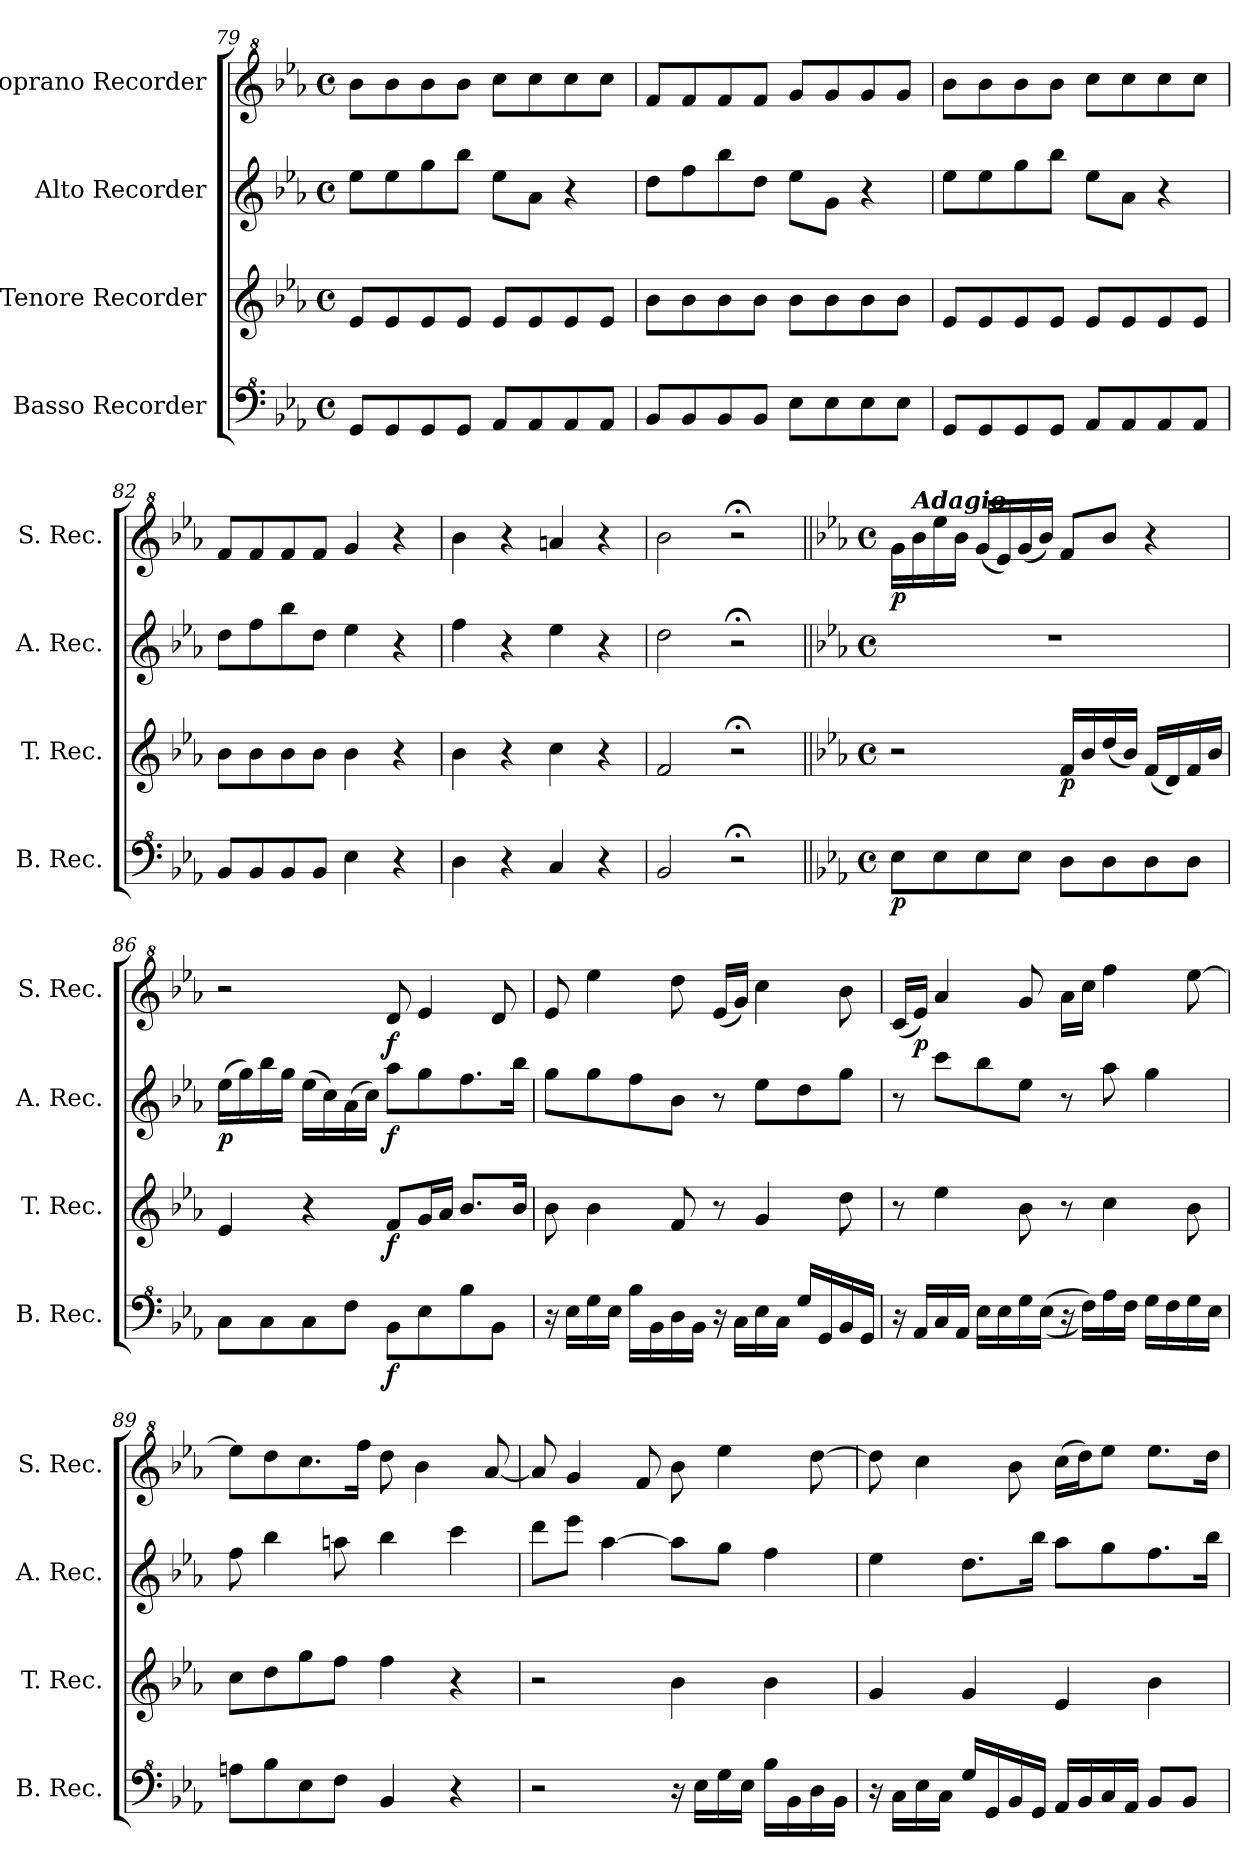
**kern	**dynam	**kern	**dynam	**kern	**dynam	**kern	**dynam
*part4	*part4	*part3	*part3	*part2	*part2	*part1	*part1
*staff4	*staff4	*staff3	*staff3	*staff2	*staff2	*staff1	*staff1
*I"Basso Recorder	*	*I"Tenore Recorder	*	*I"Alto Recorder	*	*I"Soprano Recorder	*
*I'B. Rec.	*	*I'T. Rec.	*	*I'A. Rec.	*	*I'S. Rec.	*
*clefF^4	*	*clefG2	*	*clefG2	*	*clefG^2	*
*k[b-e-a-]	*	*k[b-e-a-]	*	*k[b-e-a-]	*	*k[b-e-a-]	*
*M4/4	*	*M4/4	*	*M4/4	*	*M4/4	*
*met(c)	*	*met(c)	*	*met(c)	*	*met(c)	*
=79	=79	=79	=79	=79	=79	=79	=79
8G/L	.	8e-/L	.	8ee-\L	.	8bb-\L	.
8G/	.	8e-/	.	8ee-\	.	8bb-\	.
8G/	.	8e-/	.	8gg\	.	8bb-\	.
8G/J	.	8e-/J	.	8bb-\J	.	8bb-\J	.
8A-/L	.	8e-/L	.	8ee-\L	.	8ccc\L	.
8A-/	.	8e-/	.	8a-\J	.	8ccc\	.
8A-/	.	8e-/	.	4r	.	8ccc\	.
8A-/J	.	8e-/J	.	.	.	8ccc\J	.
=80	=80	=80	=80	=80	=80	=80	=80
8B-/L	.	8b-\L	.	8dd\L	.	8ff/L	.
8B-/	.	8b-\	.	8ff\	.	8ff/	.
8B-/	.	8b-\	.	8bb-\	.	8ff/	.
8B-/J	.	8b-\J	.	8dd\J	.	8ff/J	.
8e-\L	.	8b-\L	.	8ee-\L	.	8gg/L	.
8e-\	.	8b-\	.	8g\J	.	8gg/	.
8e-\	.	8b-\	.	4r	.	8gg/	.
8e-\J	.	8b-\J	.	.	.	8gg/J	.
=81	=81	=81	=81	=81	=81	=81	=81
8G/L	.	8e-/L	.	8ee-\L	.	8bb-\L	.
8G/	.	8e-/	.	8ee-\	.	8bb-\	.
8G/	.	8e-/	.	8gg\	.	8bb-\	.
8G/J	.	8e-/J	.	8bb-\J	.	8bb-\J	.
8A-/L	.	8e-/L	.	8ee-\L	.	8ccc\L	.
8A-/	.	8e-/	.	8a-\J	.	8ccc\	.
8A-/	.	8e-/	.	4r	.	8ccc\	.
8A-/J	.	8e-/J	.	.	.	8ccc\J	.
=82	=82	=82	=82	=82	=82	=82	=82
8B-/L	.	8b-\L	.	8dd\L	.	8ff/L	.
8B-/	.	8b-\	.	8ff\	.	8ff/	.
8B-/	.	8b-\	.	8bb-\	.	8ff/	.
8B-/J	.	8b-\J	.	8dd\J	.	8ff/J	.
4e-\	.	4b-\	.	4ee-\	.	4gg/	.
4r	.	4r	.	4r	.	4r	.
=83	=83	=83	=83	=83	=83	=83	=83
4d\	.	4b-\	.	4ff\	.	4bb-\	.
4r	.	4r	.	4r	.	4r	.
4c/	.	4cc\	.	4ee-\	.	4aan/	.
4r	.	4r	.	4r	.	4r	.
=84	=84	=84	=84	=84	=84	=84	=84
2B-/	.	2f/	.	2dd\	.	2bb-\	.
2r;<	.	2r;<	.	2r;<	.	2r;<	.
!!LO:LB:g=z
=85||	=85||	=85||	=85||	=85||	=85||	=85||	=85||
*k[b-e-a-]	*	*k[b-e-a-]	*	*k[b-e-a-]	*	*k[b-e-a-]	*
*M4/4	*	*M4/4	*	*M4/4	*	*M4/4	*
*met(c)	*	*met(c)	*	*met(c)	*	*met(c)	*
*	*	*	*	*	*	*MM60	*
!	!LO:DY:b	!	!	!	!	!	!LO:DY:b
8e-\L	p	2r	.	1r	.	16gg\LL	p
!	!	!	!	!	!	!LO:TX:a:Bi:t=Adagio	!
.	.	.	.	.	.	16bb-\	.
8e-\	.	.	.	.	.	16eee-\	.
.	.	.	.	.	.	16bb-\JJ	.
8e-\	.	.	.	.	.	(16gg/LL	.
.	.	.	.	.	.	16ee-/)	.
8e-\J	.	.	.	.	.	(16gg/	.
.	.	.	.	.	.	16bb-/JJ)	.
!	!	!	!LO:DY:b	!	!	!	!
8d\L	.	16f/LL	p	.	.	8ff/L	.
.	.	16b-/	.	.	.	.	.
8d\	.	(16dd/	.	.	.	8bb-/J	.
.	.	16b-/JJ)	.	.	.	.	.
8d\	.	(16f/LL	.	.	.	4r	.
.	.	16d/)	.	.	.	.	.
8d\J	.	16f/	.	.	.	.	.
.	.	16b-/JJ	.	.	.	.	.
=86	=86	=86	=86	=86	=86	=86	=86
!	!	!	!	!	!LO:DY:b	!	!
8c\L	.	4e-/	.	(16ee-\LL	p	2r	.
.	.	.	.	16gg\)	.	.	.
8c\	.	.	.	16bb-\	.	.	.
.	.	.	.	16gg\JJ	.	.	.
8c\	.	4r	.	(16ee-\LL	.	.	.
.	.	.	.	16cc\)	.	.	.
8f\J	.	.	.	(16a-\	.	.	.
.	.	.	.	16cc\JJ)	.	.	.
!	!LO:DY:b	!	!LO:DY:b	!	!LO:DY:b	!	!LO:DY:b
8B-\L	f	8f/L	f	8aa-\L	f	8dd/	f
8e-\	.	16g/L	.	8gg\	.	4ee-/	.
.	.	16a-/JJ	.	.	.	.	.
8b-\	.	8.b-/L	.	8.ff\	.	.	.
8B-\J	.	.	.	.	.	8dd/	.
.	.	16b-/Jk	.	16bb-\Jk	.	.	.
=87	=87	=87	=87	=87	=87	=87	=87
16r	.	8b-\	.	8gg\L	.	8ee-/	.
16e-\LL	.	.	.	.	.	.	.
16g\	.	4b-\	.	8gg\	.	4eee-\	.
16e-\JJ	.	.	.	.	.	.	.
16b-\LL	.	.	.	8ff\	.	.	.
16B-\	.	.	.	.	.	.	.
16d\	.	8f/	.	8b-\J	.	8ddd\	.
16B-\JJ	.	.	.	.	.	.	.
16r	.	8r	.	8r	.	(16ee-/LL	.
16c\LL	.	.	.	.	.	16gg/JJ)	.
16e-\	.	4g/	.	8ee-\L	.	4ccc\	.
16c\JJ	.	.	.	.	.	.	.
16g/LL	.	.	.	8dd\	.	.	.
16G/	.	.	.	.	.	.	.
16B-/	.	8dd\	.	8gg\J	.	8bb-\	.
16G/JJ	.	.	.	.	.	.	.
=88	=88	=88	=88	=88	=88	=88	=88
16r	.	8r	.	8r	.	(16cc/LL	.
!	!	!	!	!	!	!	!LO:DY:b
16A-/LL	.	.	.	.	.	16ee-/JJ)	p
16c/	.	4ee-\	.	8ccc\L	.	4aa-/	.
16A-/JJ	.	.	.	.	.	.	.
16e-\LL	.	.	.	8bb-\	.	.	.
16e-\	.	.	.	.	.	.	.
16g\	.	8b-\	.	8ee-\J	.	8gg/	.
((16e-\JJ	.	.	.	.	.	.	.
16r	.	8r	.	8r	.	16aa-\LL	.
16f\LL))	.	.	.	.	.	16ccc\JJ	.
16a-\	.	4cc\	.	8aa-\	.	4fff\	.
16f\JJ	.	.	.	.	.	.	.
16g\LL	.	.	.	4gg\	.	.	.
16f\	.	.	.	.	.	.	.
16g\	.	8b-\	.	.	.	[8eee-\	.
16e-\JJ	.	.	.	.	.	.	.
!!LO:LB:g=z
=89	=89	=89	=89	=89	=89	=89	=89
8an\L	.	8cc\L	.	8ff\	.	8eee-\L]	.
8b-\	.	8dd\	.	4bb-\	.	8ddd\	.
8e-\	.	8gg\	.	.	.	8.ccc\	.
8f\J	.	8ff\J	.	8aan\	.	.	.
.	.	.	.	.	.	16fff\Jk	.
4B-/	.	4ff\	.	4bb-\	.	8ddd\	.
.	.	.	.	.	.	4bb-\	.
4r	.	4r	.	4ccc\	.	.	.
.	.	.	.	.	.	[8aa-/	.
=90	=90	=90	=90	=90	=90	=90	=90
2r	.	2r	.	8ddd\L	.	8aa-/]	.
.	.	.	.	8eee-\J	.	4gg/	.
.	.	.	.	[4aa-\	.	.	.
.	.	.	.	.	.	8ff/	.
16r	.	4b-\	.	8aa-\L]	.	8bb-\	.
16e-\LL	.	.	.	.	.	.	.
16g\	.	.	.	8gg\J	.	4eee-\	.
16e-\JJ	.	.	.	.	.	.	.
16b-\LL	.	4b-\	.	4ff\	.	.	.
16B-\	.	.	.	.	.	.	.
16d\	.	.	.	.	.	[8ddd\	.
16B-\JJ	.	.	.	.	.	.	.
=91	=91	=91	=91	=91	=91	=91	=91
16r	.	4g/	.	4ee-\	.	8ddd\]	.
16c\LL	.	.	.	.	.	.	.
16e-\	.	.	.	.	.	4ccc\	.
16c\JJ	.	.	.	.	.	.	.
16g/LL	.	4g/	.	8.dd\L	.	.	.
16G/	.	.	.	.	.	.	.
16B-/	.	.	.	.	.	8bb-\	.
16G/JJ	.	.	.	16bb-\Jk	.	.	.
16A-/LL	.	4e-/	.	8aa-\L	.	(16ccc\LL	.
16B-/	.	.	.	.	.	16ddd\J)	.
16c/	.	.	.	8gg\	.	8eee-\J	.
16A-/JJ	.	.	.	.	.	.	.
8B-/L	.	4b-\	.	8.ff\	.	8.eee-\L	.
8B-/J	.	.	.	.	.	.	.
.	.	.	.	16bb-\Jk	.	16ddd\Jk	.
=	=	=	=	=	=	=	=
*-	*-	*-	*-	*-	*-	*-	*-
